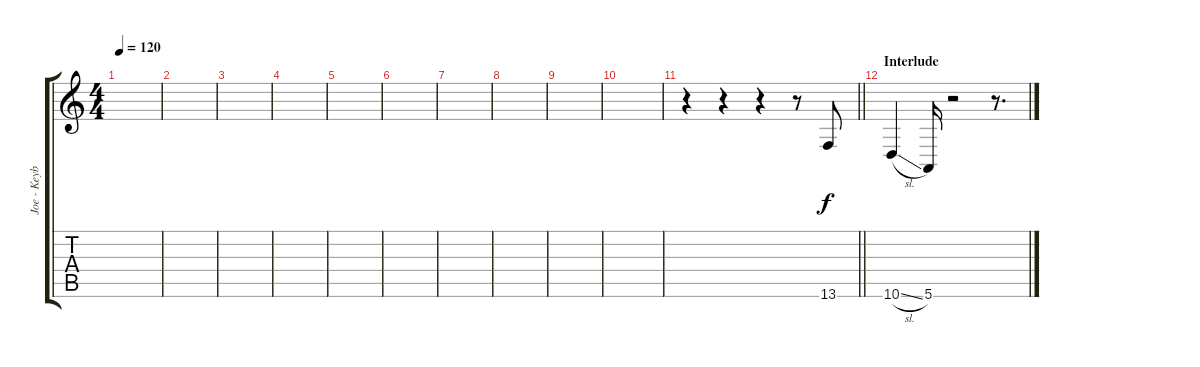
\track ("Joe - Keyboards" "Joe - Keyb") {instrument pad8sweep}
\staff {score tabs}
\tuning (E4 B3 G3 D3 A2 E2) {hide}
\ts (4 4)
\tempo 120
\clef g2
\ks c
|
|
|
|
|
|
|
|
|
|
\barLineRight lightlight
r.4 r.4 r.4 r.8 13.6.8{volume 16 instrument lead2sawtooth} |
\section ("" "Interlude")
10.6{sl}.4 5.6.16 r.2 r.8{d}
